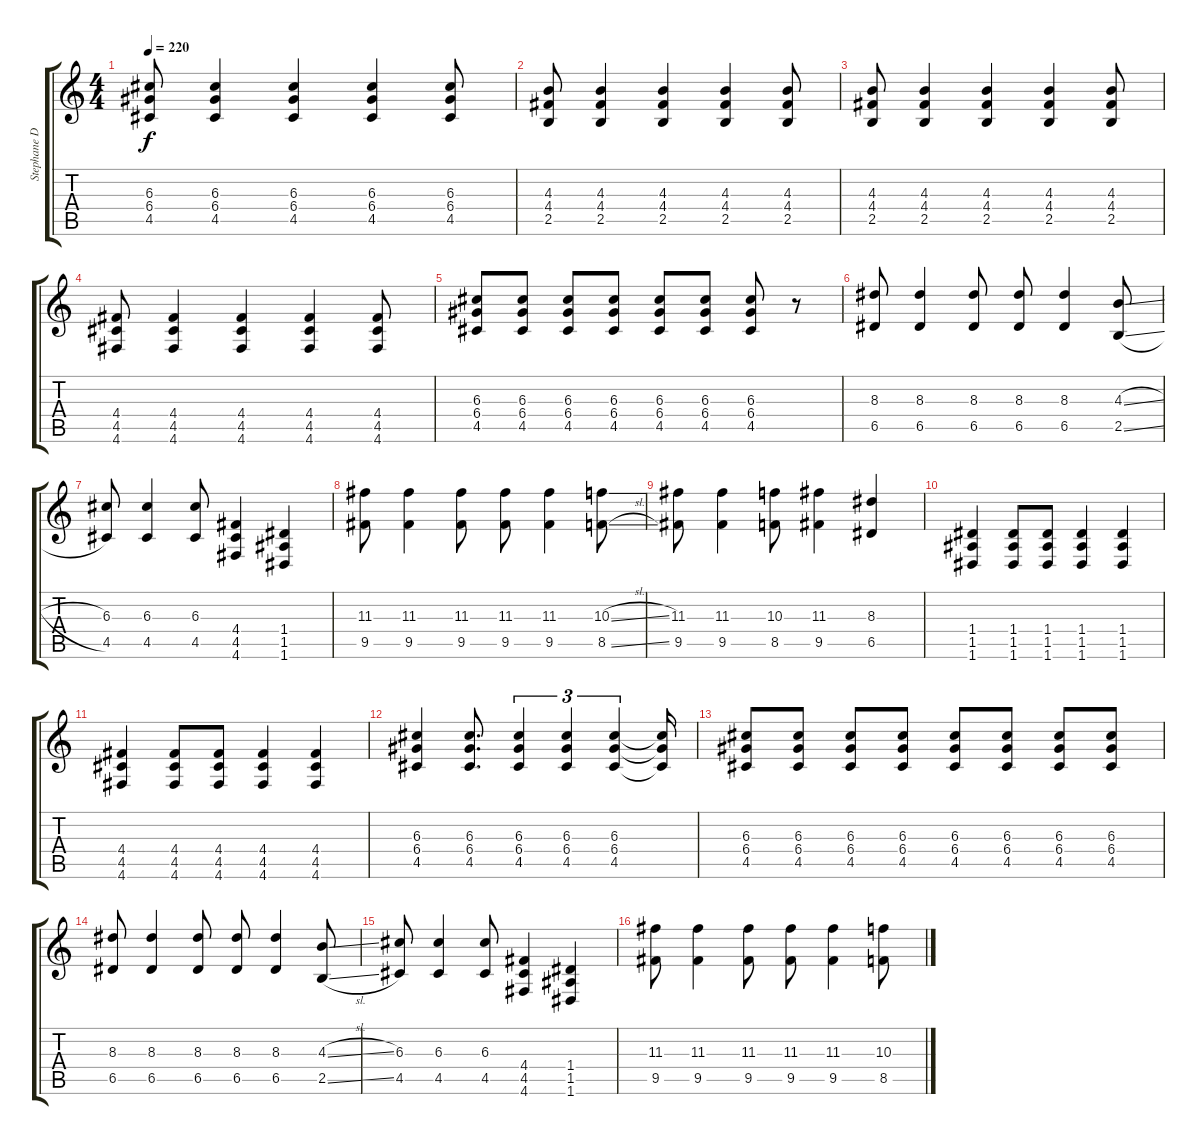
\track ("Stephane Duboy " "Stephane D") {instrument distortionguitar}
\staff {score tabs}
\tuning (E4 B3 G3 D3 A2 D2) {hide}
\ts (4 4)
\tempo 220
\clef g2
\ks c
(6.3 6.4 4.5).8{dy f} (6.3 6.4 4.5).4 (6.3 6.4 4.5).4 (6.3 6.4 4.5).4 (6.3 6.4 4.5).8 |
(4.3 4.4 2.5).8 (4.3 4.4 2.5).4 (4.3 4.4 2.5).4 (4.3 4.4 2.5).4 (4.3 4.4 2.5).8 |
(4.3 4.4 2.5).8 (4.3 4.4 2.5).4 (4.3 4.4 2.5).4 (4.3 4.4 2.5).4 (4.3 4.4 2.5).8 |
(4.4 4.5 4.6).8 (4.4 4.5 4.6).4 (4.4 4.5 4.6).4 (4.4 4.5 4.6).4 (4.4 4.5 4.6).8 |
(6.3 6.4 4.5).8 (6.3 6.4 4.5).8 (6.3 6.4 4.5).8 (6.3 6.4 4.5).8 (6.3 6.4 4.5).8 (6.3 6.4 4.5).8 (6.3 6.4 4.5).8 r.8 |
(8.3 6.5).8 (8.3 6.5).4 (8.3 6.5).8 (8.3 6.5).8 (8.3 6.5).4 (4.3{sl} 2.5{sl}).8 |
(6.3 4.5).8 (6.3 4.5).4 (6.3 4.5).8 (4.4 4.5 4.6).4 (1.4 1.5 1.6).4 |
(11.3 9.5).8 (11.3 9.5).4 (11.3 9.5).8 (11.3 9.5).8 (11.3 9.5).4 (10.3{sl} 8.5{sl}).8 |
(11.3 9.5).8 (11.3 9.5).4 (10.3 8.5).8 (11.3 9.5).4 (8.3 6.5).4 |
(1.4 1.5 1.6).4 (1.4 1.5 1.6).8 (1.4 1.5 1.6).8 (1.4 1.5 1.6).4 (1.4 1.5 1.6).4 |
(4.4 4.5 4.6).4 (4.4 4.5 4.6).8 (4.4 4.5 4.6).8 (4.4 4.5 4.6).4 (4.4 4.5 4.6).4 |
(6.3 6.4 4.5).4 (6.3 6.4 4.5).8{d} (6.3 6.4 4.5).4{tu (3 2)} (6.3 6.4 4.5).4{tu (3 2)} (6.3 6.4 4.5).4{tu (3 2)} (6.3{t} 6.4{t} 4.5{t}).16 |
(6.3 6.4 4.5).8 (6.3 6.4 4.5).8 (6.3 6.4 4.5).8 (6.3 6.4 4.5).8 (6.3 6.4 4.5).8 (6.3 6.4 4.5).8 (6.3 6.4 4.5).8 (6.3 6.4 4.5).8 |
(8.3 6.5).8 (8.3 6.5).4 (8.3 6.5).8 (8.3 6.5).8 (8.3 6.5).4 (4.3{sl} 2.5{sl}).8 |
(6.3 4.5).8 (6.3 4.5).4 (6.3 4.5).8 (4.4 4.5 4.6).4 (1.4 1.5 1.6).4 |
(11.3 9.5).8 (11.3 9.5).4 (11.3 9.5).8 (11.3 9.5).8 (11.3 9.5).4 (10.3{sl} 8.5{sl}).8
